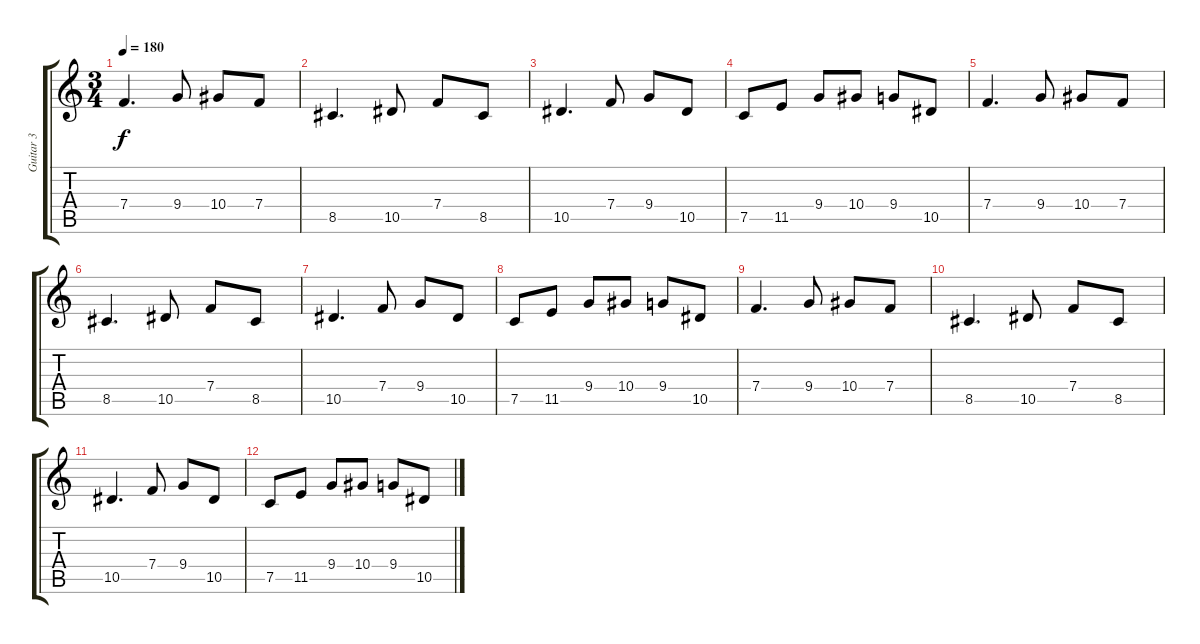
\track ("Guitar 3" "Guitar 3") {instrument distortionguitar}
\staff {score tabs}
\tuning (C4 G3 Eb3 Bb2 F2 C2) {hide}
\ts (3 4)
\tempo 180
\clef g2
\ks c
7.4.4{d dy f} 9.4.8 10.4.8 7.4.8 |
8.5.4{d} 10.5.8 7.4.8 8.5.8 |
10.5.4{d} 7.4.8 9.4.8 10.5.8 |
7.5.8 11.5.8 9.4.8 10.4.8 9.4.8 10.5.8 |
7.4.4{d} 9.4.8 10.4.8 7.4.8 |
8.5.4{d} 10.5.8 7.4.8 8.5.8 |
10.5.4{d} 7.4.8 9.4.8 10.5.8 |
7.5.8 11.5.8 9.4.8 10.4.8 9.4.8 10.5.8 |
7.4.4{d} 9.4.8 10.4.8 7.4.8 |
8.5.4{d} 10.5.8 7.4.8 8.5.8 |
10.5.4{d} 7.4.8 9.4.8 10.5.8 |
7.5.8 11.5.8 9.4.8 10.4.8 9.4.8 10.5.8
